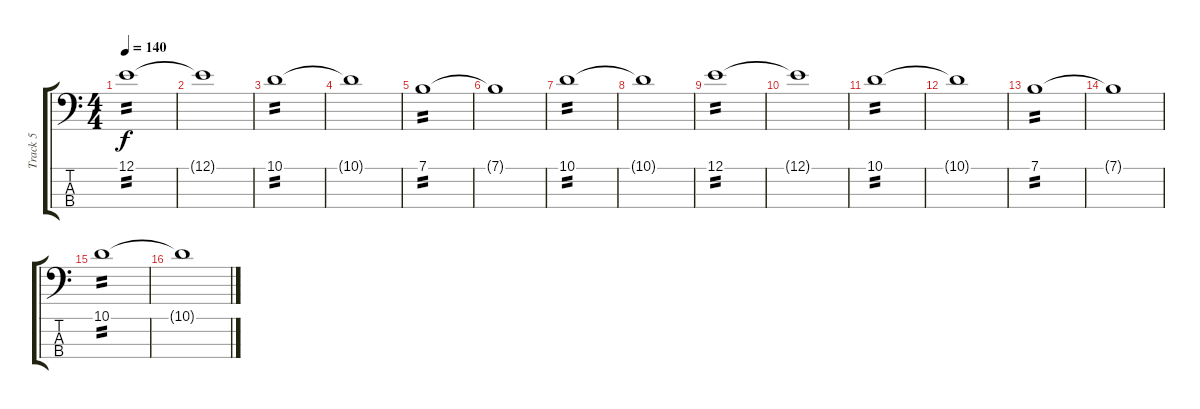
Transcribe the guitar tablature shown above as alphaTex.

\track ("Track 5" "Track 5") {instrument electricbasspick}
\staff {score tabs}
\tuning (E2 B1 Gb1 B0) {hide}
\ts (4 4)
\section ("" "")
\tempo 140
\clef f4
\ks c
12.1.1{tp 2 dy f} |
12.1{t}.1 |
10.1.1{tp 2} |
10.1{t}.1 |
7.1.1{tp 2} |
7.1{t}.1 |
10.1.1{tp 2} |
10.1{t}.1 |
12.1.1{tp 2} |
12.1{t}.1 |
10.1.1{tp 2} |
10.1{t}.1 |
7.1.1{tp 2} |
7.1{t}.1 |
10.1.1{tp 2} |
10.1{t}.1
